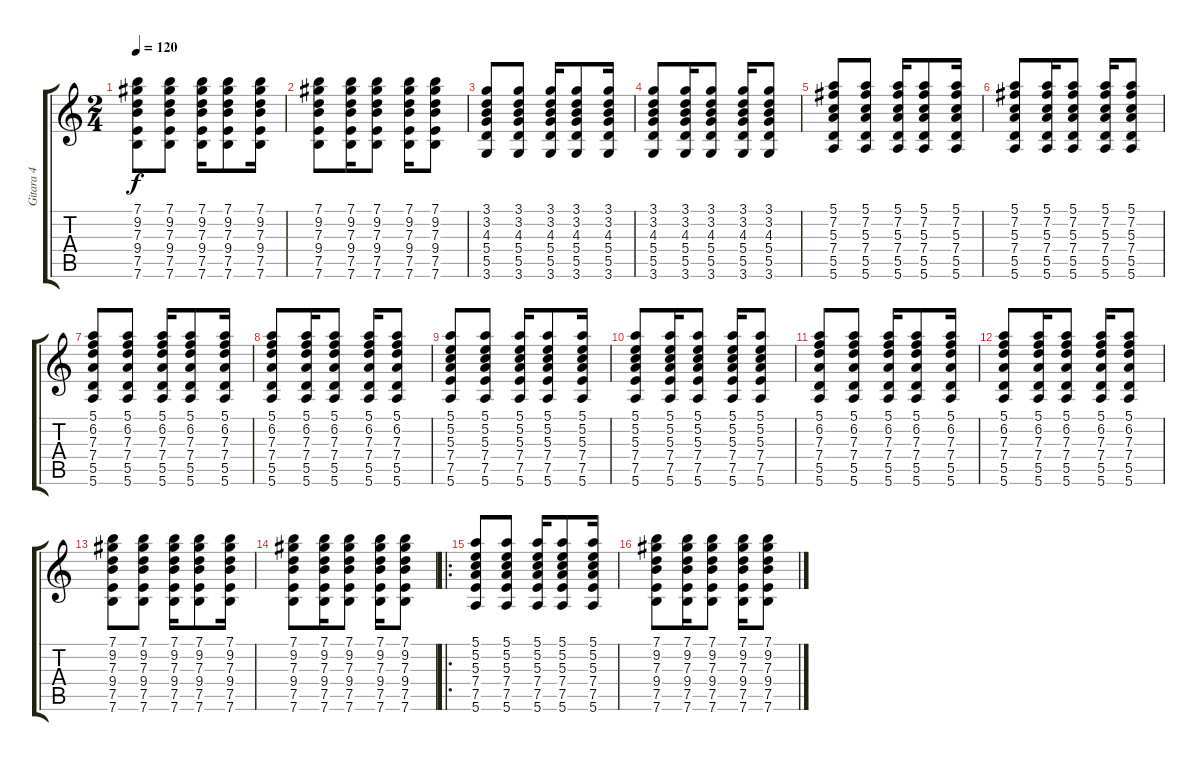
\track ("Gitara 4" "Gitara 4") {instrument acousticguitarnylon}
\staff {score tabs}
\tuning (E4 B3 G3 D3 A2 E2) {hide}
\ts (2 4)
\tempo 120
\clef g2
\ks aminor
(7.1 9.2 7.3 9.4 7.5 7.6).8{dy f} (7.1 9.2 7.3 9.4 7.5 7.6).8 (7.1 9.2 7.3 9.4 7.5 7.6).16 (7.1 9.2 7.3 9.4 7.5 7.6).8 (7.1 9.2 7.3 9.4 7.5 7.6).16 |
(7.1 9.2 7.3 9.4 7.5 7.6).8 (7.1 9.2 7.3 9.4 7.5 7.6).16 (7.1 9.2 7.3 9.4 7.5 7.6).8 (7.1 9.2 7.3 9.4 7.5 7.6).16 (7.1 9.2 7.3 9.4 7.5 7.6).8 |
(3.1 3.2 4.3 5.4 5.5 3.6).8 (3.1 3.2 4.3 5.4 5.5 3.6).8 (3.1 3.2 4.3 5.4 5.5 3.6).16 (3.1 3.2 4.3 5.4 5.5 3.6).8 (3.1 3.2 4.3 5.4 5.5 3.6).16 |
(3.1 3.2 4.3 5.4 5.5 3.6).8 (3.1 3.2 4.3 5.4 5.5 3.6).16 (3.1 3.2 4.3 5.4 5.5 3.6).8 (3.1 3.2 4.3 5.4 5.5 3.6).16 (3.1 3.2 4.3 5.4 5.5 3.6).8 |
(5.1 7.2 5.3 7.4 5.5 5.6).8 (5.1 7.2 5.3 7.4 5.5 5.6).8 (5.1 7.2 5.3 7.4 5.5 5.6).16 (5.1 7.2 5.3 7.4 5.5 5.6).8 (5.1 7.2 5.3 7.4 5.5 5.6).16 |
(5.1 7.2 5.3 7.4 5.5 5.6).8 (5.1 7.2 5.3 7.4 5.5 5.6).16 (5.1 7.2 5.3 7.4 5.5 5.6).8 (5.1 7.2 5.3 7.4 5.5 5.6).16 (5.1 7.2 5.3 7.4 5.5 5.6).8 |
(5.1 6.2 7.3 7.4 5.5 5.6).8 (5.1 6.2 7.3 7.4 5.5 5.6).8 (5.1 6.2 7.3 7.4 5.5 5.6).16 (5.1 6.2 7.3 7.4 5.5 5.6).8 (5.1 6.2 7.3 7.4 5.5 5.6).16 |
(5.1 6.2 7.3 7.4 5.5 5.6).8 (5.1 6.2 7.3 7.4 5.5 5.6).16 (5.1 6.2 7.3 7.4 5.5 5.6).8 (5.1 6.2 7.3 7.4 5.5 5.6).16 (5.1 6.2 7.3 7.4 5.5 5.6).8 |
(5.1 5.2 5.3 7.4 7.5 5.6).8 (5.1 5.2 5.3 7.4 7.5 5.6).8 (5.1 5.2 5.3 7.4 7.5 5.6).16 (5.1 5.2 5.3 7.4 7.5 5.6).8 (5.1 5.2 5.3 7.4 7.5 5.6).16 |
(5.1 5.2 5.3 7.4 7.5 5.6).8 (5.1 5.2 5.3 7.4 7.5 5.6).16 (5.1 5.2 5.3 7.4 7.5 5.6).8 (5.1 5.2 5.3 7.4 7.5 5.6).16 (5.1 5.2 5.3 7.4 7.5 5.6).8 |
(5.1 6.2 7.3 7.4 5.5 5.6).8 (5.1 6.2 7.3 7.4 5.5 5.6).8 (5.1 6.2 7.3 7.4 5.5 5.6).16 (5.1 6.2 7.3 7.4 5.5 5.6).8 (5.1 6.2 7.3 7.4 5.5 5.6).16 |
(5.1 6.2 7.3 7.4 5.5 5.6).8 (5.1 6.2 7.3 7.4 5.5 5.6).16 (5.1 6.2 7.3 7.4 5.5 5.6).8 (5.1 6.2 7.3 7.4 5.5 5.6).16 (5.1 6.2 7.3 7.4 5.5 5.6).8 |
(7.1 9.2 7.3 9.4 7.5 7.6).8 (7.1 9.2 7.3 9.4 7.5 7.6).8 (7.1 9.2 7.3 9.4 7.5 7.6).16 (7.1 9.2 7.3 9.4 7.5 7.6).8 (7.1 9.2 7.3 9.4 7.5 7.6).16 |
(7.1 9.2 7.3 9.4 7.5 7.6).8 (7.1 9.2 7.3 9.4 7.5 7.6).16 (7.1 9.2 7.3 9.4 7.5 7.6).8 (7.1 9.2 7.3 9.4 7.5 7.6).16 (7.1 9.2 7.3 9.4 7.5 7.6).8 |
\ro
(5.1 5.2 5.3 7.4 7.5 5.6).8 (5.1 5.2 5.3 7.4 7.5 5.6).8 (5.1 5.2 5.3 7.4 7.5 5.6).16 (5.1 5.2 5.3 7.4 7.5 5.6).8 (5.1 5.2 5.3 7.4 7.5 5.6).16 |
(7.1 9.2 7.3 9.4 7.5 7.6).8 (7.1 9.2 7.3 9.4 7.5 7.6).16 (7.1 9.2 7.3 9.4 7.5 7.6).8 (7.1 9.2 7.3 9.4 7.5 7.6).16 (7.1 9.2 7.3 9.4 7.5 7.6).8
